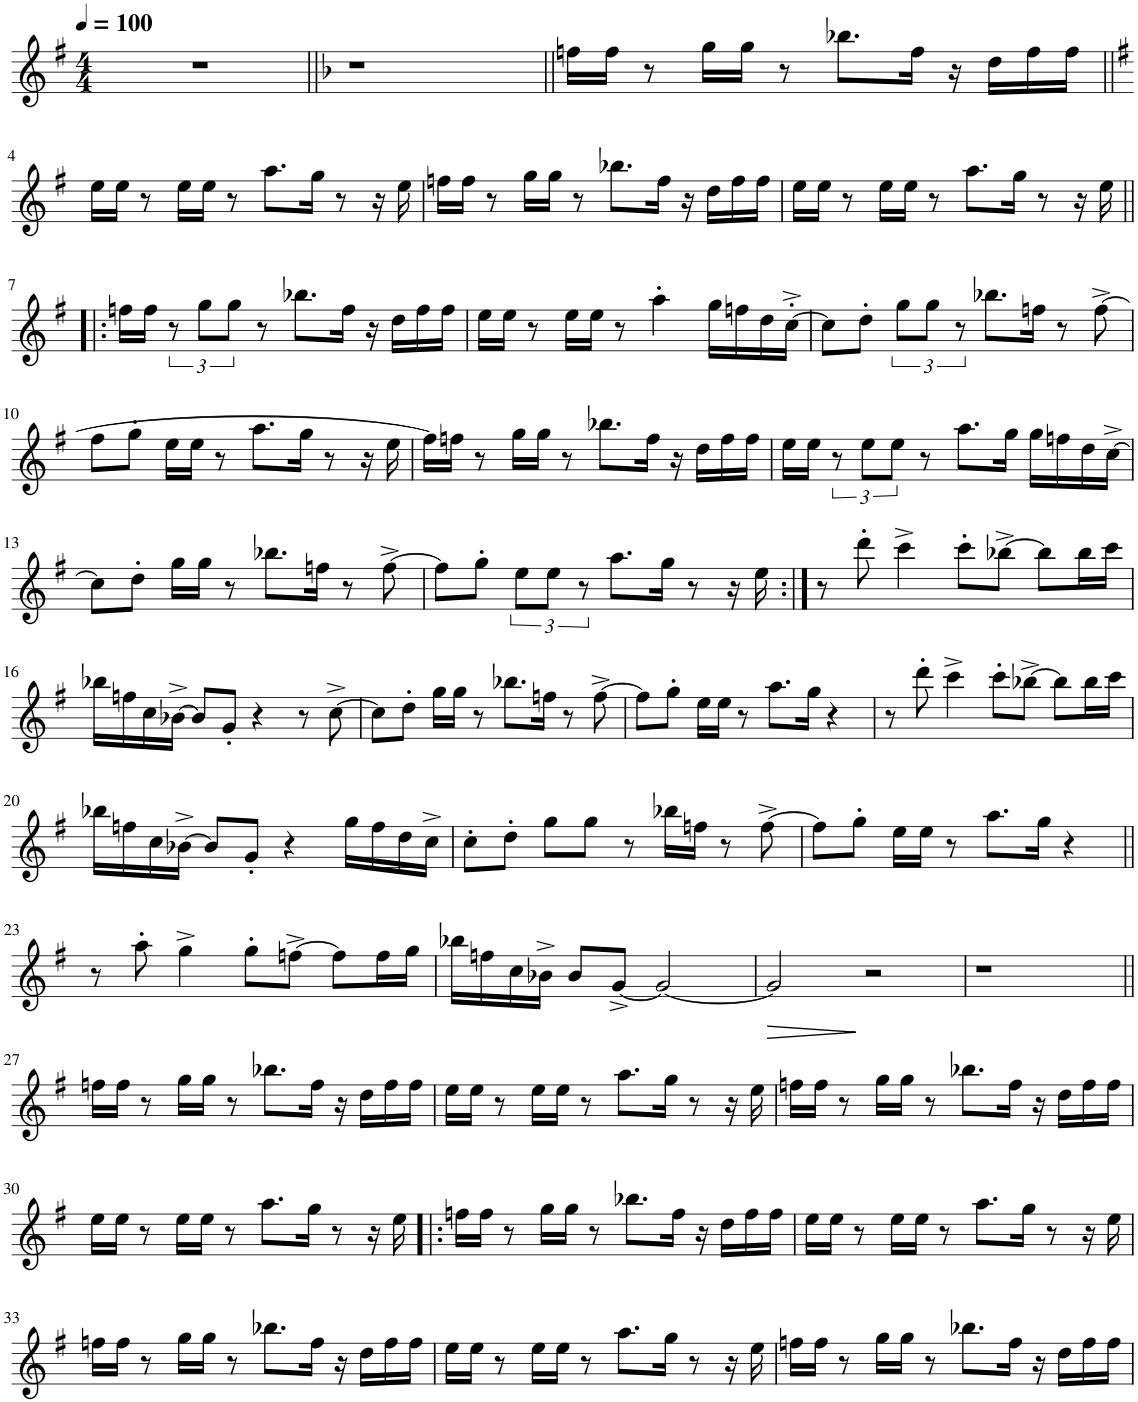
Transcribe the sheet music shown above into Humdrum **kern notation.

**kern	**dynam
*part1	*part1
*staff1	*staff1
*I"Piano	*
*I'Pno	*
*clefG2	*
*k[f#]	*
*M4/4	*
*MM100	*
=1	=1
1r	.
=2||	=2||
*k[b-]	*
1r	.
=3||	=3||
16ffn\LL	.
16ff\JJ	.
8r	.
16gg\LL	.
16gg\JJ	.
8r	.
8.bb-X\L	.
16ff\Jk	.
16r	.
16dd\LL	.
16ff\	.
16ff\JJ	.
!!LO:LB:g=z
=4||	=4||
*k[f#]	*
16ee\LL	.
16ee\JJ	.
8r	.
16ee\LL	.
16ee\JJ	.
8r	.
8.aa\L	.
16gg\Jk	.
8r	.
16r	.
16ee\	.
=5	=5
16ffn\LL	.
16ff\JJ	.
8r	.
16gg\LL	.
16gg\JJ	.
8r	.
8.bb-X\L	.
16ff\Jk	.
16r	.
16dd\LL	.
16ff\	.
16ff\JJ	.
=6	=6
16ee\LL	.
16ee\JJ	.
8r	.
16ee\LL	.
16ee\JJ	.
8r	.
8.aa\L	.
16gg\Jk	.
8r	.
16r	.
16ee\	.
!!LO:LB:g=z
=7!|:	=7!|:
16ffn\LL	.
16ff\JJ	.
12r	.
12gg\L	.
12gg\J	.
8r	.
8.bb-X\L	.
16ff\Jk	.
16r	.
16dd\LL	.
16ff\	.
16ff\JJ	.
=8	=8
16ee\LL	.
16ee\JJ	.
8r	.
16ee\LL	.
16ee\JJ	.
8r	.
4aa'\	.
16gg\LL	.
16ffn\	.
16dd\	.
[16cc'^\JJ	.
=9	=9
8cc\L]	.
8dd'\J	.
12gg\L	.
12gg\J	.
12r	.
8.bb-X\L	.
16ffn\Jk	.
8r	.
[8ff^\	.
!!LO:LB:g=z
=10	=10
8ff#\L	.
8gg'\J	.
16ee\LL	.
16ee\JJ	.
8r	.
8.aa\L	.
16gg\Jk	.
8r	.
16r	.
16ee\	.
=11	=11
16ff\LL]	.
16ffn\JJ	.
8r	.
16gg\LL	.
16gg\JJ	.
8r	.
8.bb-X\L	.
16ff\Jk	.
16r	.
16dd\LL	.
16ff\	.
16ff\JJ	.
=12	=12
16ee\LL	.
16ee\JJ	.
12r	.
12ee\L	.
12ee\J	.
8r	.
8.aa\L	.
16gg\Jk	.
16gg\LL	.
16ffn\	.
16dd\	.
[16cc^\JJ	.
!!LO:LB:g=z
=13	=13
8cc\L]	.
8dd'\J	.
16gg\LL	.
16gg\JJ	.
8r	.
8.bb-X\L	.
16ffn\Jk	.
8r	.
[8ff^\	.
=14	=14
8ff\L]	.
8gg'\J	.
12ee\L	.
12ee\J	.
12r	.
8.aa\L	.
16gg\Jk	.
8r	.
16r	.
16ee\	.
=15:|!	=15:|!
8r	.
8ddd'\	.
4ccc^\	.
8ccc'\L	.
[8bb-X^\J	.
8bb-\L]	.
16bb-\L	.
16ccc\JJ	.
!!LO:LB:g=z
=16	=16
16bb-X\LL	.
16ffn\	.
16cc\	.
[16b-X^\JJ	.
8b-/L]	.
8g'/J	.
4r	.
8r	.
[8cc^\	.
=17	=17
8cc\L]	.
8dd'\J	.
16gg\LL	.
16gg\JJ	.
8r	.
8.bb-X\L	.
16ffn\Jk	.
8r	.
[8ff^\	.
=18	=18
8ff\L]	.
8gg'\J	.
16ee\LL	.
16ee\JJ	.
8r	.
8.aa\L	.
16gg\Jk	.
4r	.
=19	=19
8r	.
8ddd'\	.
4ccc^\	.
8ccc'\L	.
[8bb-X^\J	.
8bb-\L]	.
16bb-\L	.
16ccc\JJ	.
!!LO:LB:g=z
=20	=20
16bb-X\LL	.
16ffn\	.
16cc\	.
[16b-X^\JJ	.
8b-/L]	.
8g'/J	.
4r	.
16gg\LL	.
16ff\	.
16dd\	.
16cc^\JJ	.
=21	=21
8cc'\L	.
8dd'\J	.
8gg\L	.
8gg\J	.
8r	.
16bb-X\LL	.
16ffn\JJ	.
8r	.
[8ff^\	.
=22	=22
8ff\L]	.
8gg'\J	.
16ee\LL	.
16ee\JJ	.
8r	.
8.aa\L	.
16gg\Jk	.
4r	.
!!LO:LB:g=z
=23||	=23||
8r	.
8aa'\	.
4gg^\	.
8gg'\L	.
[8ffn^\J	.
8ff\L]	.
16ff\L	.
16gg\JJ	.
=24	=24
16bb-X\LL	.
16ffn\	.
16cc\	.
16b-X^\JJ	.
8b-/L	.
[8g^/J	.
2g/_	.
=25	=25
!	!LO:HP:b
2g/]	>
2r	]
=26	=26
1r	.
!!LO:LB:g=z
=27||	=27||
16ffn\LL	.
16ff\JJ	.
8r	.
16gg\LL	.
16gg\JJ	.
8r	.
8.bb-X\L	.
16ff\Jk	.
16r	.
16dd\LL	.
16ff\	.
16ff\JJ	.
=28	=28
16ee\LL	.
16ee\JJ	.
8r	.
16ee\LL	.
16ee\JJ	.
8r	.
8.aa\L	.
16gg\Jk	.
8r	.
16r	.
16ee\	.
=29	=29
16ffn\LL	.
16ff\JJ	.
8r	.
16gg\LL	.
16gg\JJ	.
8r	.
8.bb-X\L	.
16ff\Jk	.
16r	.
16dd\LL	.
16ff\	.
16ff\JJ	.
!!LO:LB:g=z
=30	=30
16ee\LL	.
16ee\JJ	.
8r	.
16ee\LL	.
16ee\JJ	.
8r	.
8.aa\L	.
16gg\Jk	.
8r	.
16r	.
16ee\	.
=31!|:	=31!|:
16ffn\LL	.
16ff\JJ	.
8r	.
16gg\LL	.
16gg\JJ	.
8r	.
8.bb-X\L	.
16ff\Jk	.
16r	.
16dd\LL	.
16ff\	.
16ff\JJ	.
=32	=32
16ee\LL	.
16ee\JJ	.
8r	.
16ee\LL	.
16ee\JJ	.
8r	.
8.aa\L	.
16gg\Jk	.
8r	.
16r	.
16ee\	.
!!LO:LB:g=z
=33	=33
16ffn\LL	.
16ff\JJ	.
8r	.
16gg\LL	.
16gg\JJ	.
8r	.
8.bb-X\L	.
16ff\Jk	.
16r	.
16dd\LL	.
16ff\	.
16ff\JJ	.
=34	=34
16ee\LL	.
16ee\JJ	.
8r	.
16ee\LL	.
16ee\JJ	.
8r	.
8.aa\L	.
16gg\Jk	.
8r	.
16r	.
16ee\	.
=35	=35
16ffn\LL	.
16ff\JJ	.
8r	.
16gg\LL	.
16gg\JJ	.
8r	.
8.bb-X\L	.
16ff\Jk	.
16r	.
16dd\LL	.
16ff\	.
16ff\JJ	.
=	=
*-	*-
